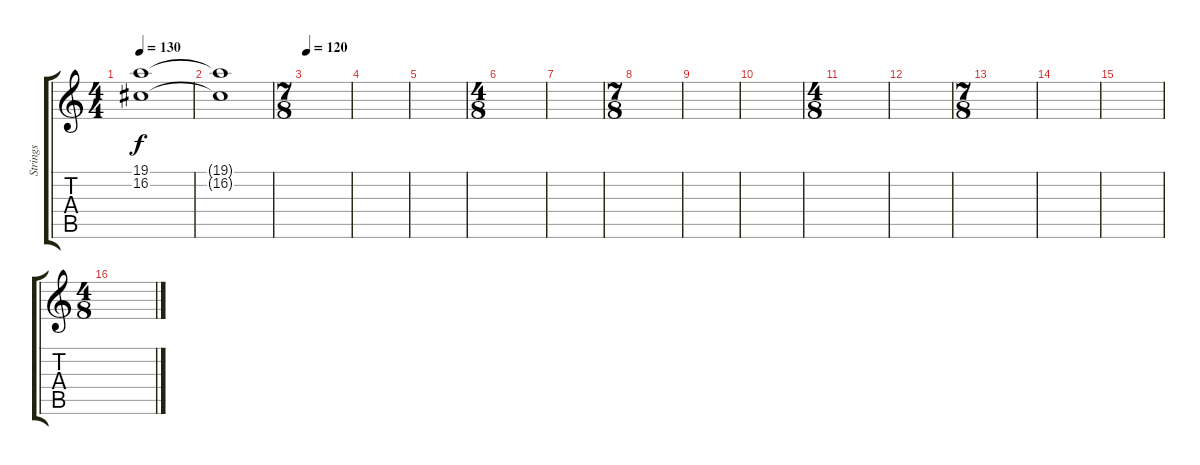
\track ("Strings" "Strings") {instrument stringensemble1}
\staff {score tabs}
\tuning (D4 A3 F3 C3 G2 D2) {hide}
\ts (4 4)
\tempo 130
\clef g2
\ks c
(19.1 16.2).1{dy f} |
(19.1{t} 16.2{t}).1 |
\ts (7 8)
\tempo 120
|
|
|
\ts (4 8)
|
|
\ts (7 8)
|
|
|
\ts (4 8)
|
|
\ts (7 8)
|
|
|
\ts (4 8)
